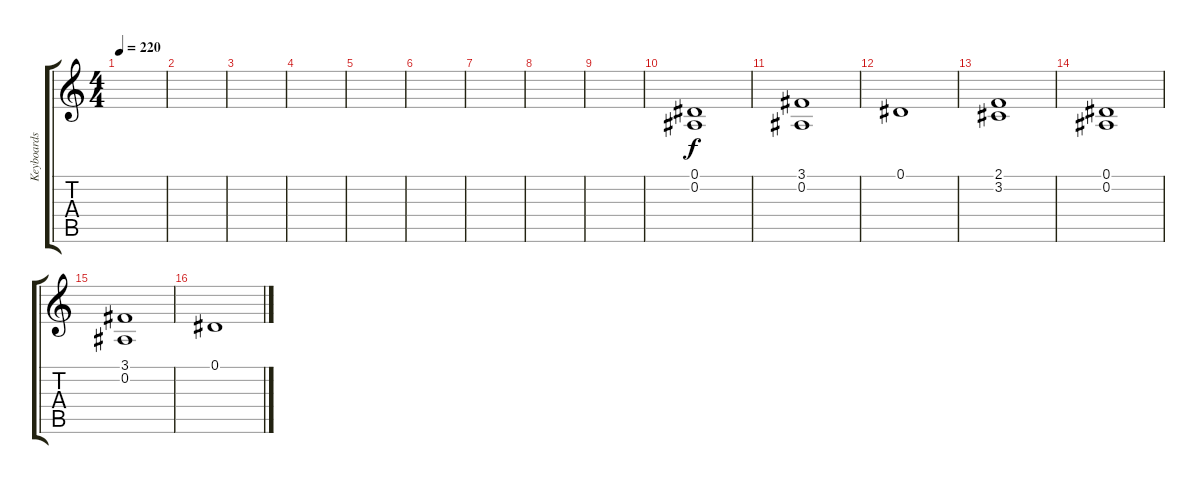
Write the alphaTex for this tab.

\track ("Keyboards 2" "Keyboards ") {instrument stringensemble1}
\staff {score tabs}
\tuning (Eb4 Bb3 Gb3 Db3 Ab2 Eb2) {hide}
\ts (4 4)
\tempo 220
\clef g2
\ks c
|
|
|
|
|
|
|
|
|
(0.1 0.2).1 |
(3.1 0.2).1 |
0.1.1 |
(2.1 3.2).1 |
(0.1 0.2).1 |
(3.1 0.2).1 |
0.1.1
